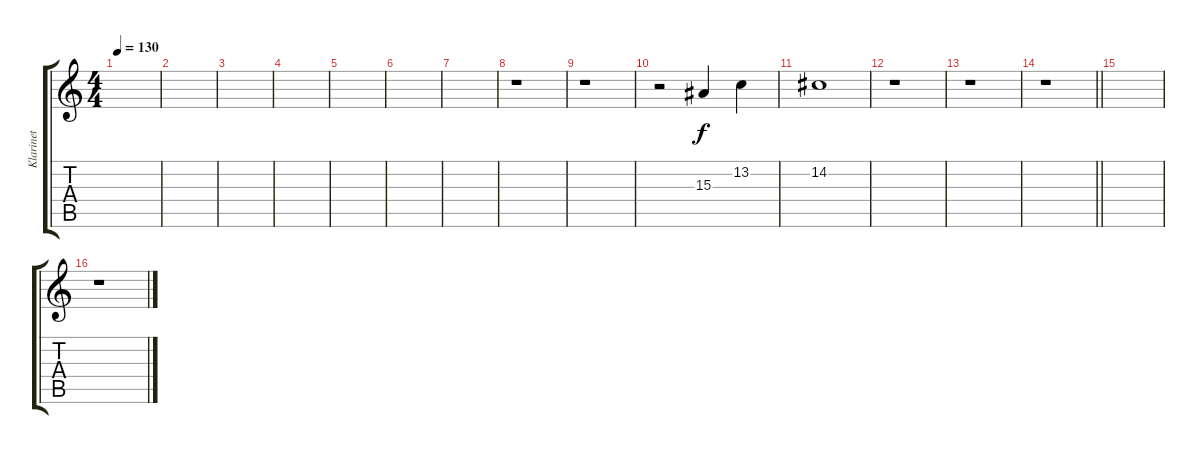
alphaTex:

\track ("Klarinet" "Klarinet") {instrument clarinet}
\staff {score tabs}
\tuning (E4 B3 G3 D3 A2 E2) {hide}
\ts (4 4)
\tempo 130
\clef g2
\ks c
|
|
|
|
|
|
|
r.1 |
r.1 |
r.2 15.3.4 13.2.4 |
14.2.1 |
r.1 |
r.1 |
\barLineRight lightlight
r.1 |
|
r.1
